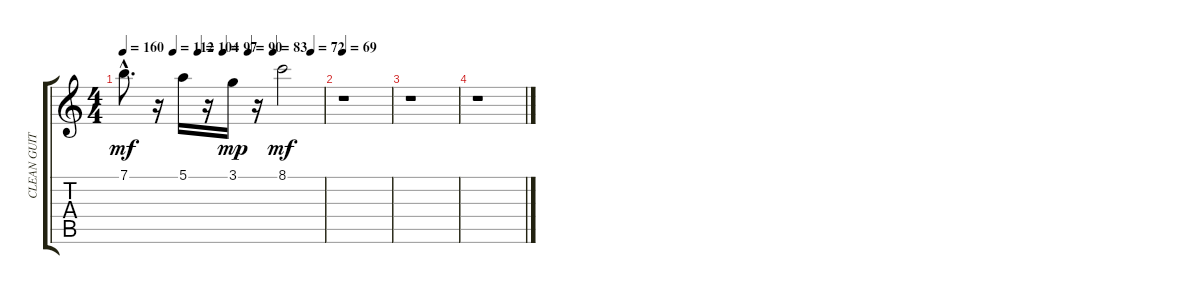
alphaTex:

\track ("CLEAN GUITAR" "CLEAN GUIT") {instrument electricguitarclean}
\staff {score tabs}
\tuning (E4 B3 G3 D3 A2 E2) {hide}
\ts (4 4)
\tempo 160
\tempo (112 0.25)
\tempo (104 0.375)
\tempo (97 0.5)
\tempo (90 0.625)
\tempo (83 0.75)
\tempo (72 0.9375)
\clef g2
\ks c
7.1{hac}.8{d dy mf} r.16 5.1.16 r.16 3.1.16{dy mp} r.16 8.1.2{dy mf} |
\tempo 69
r.1 |
r.1 |
r.1
